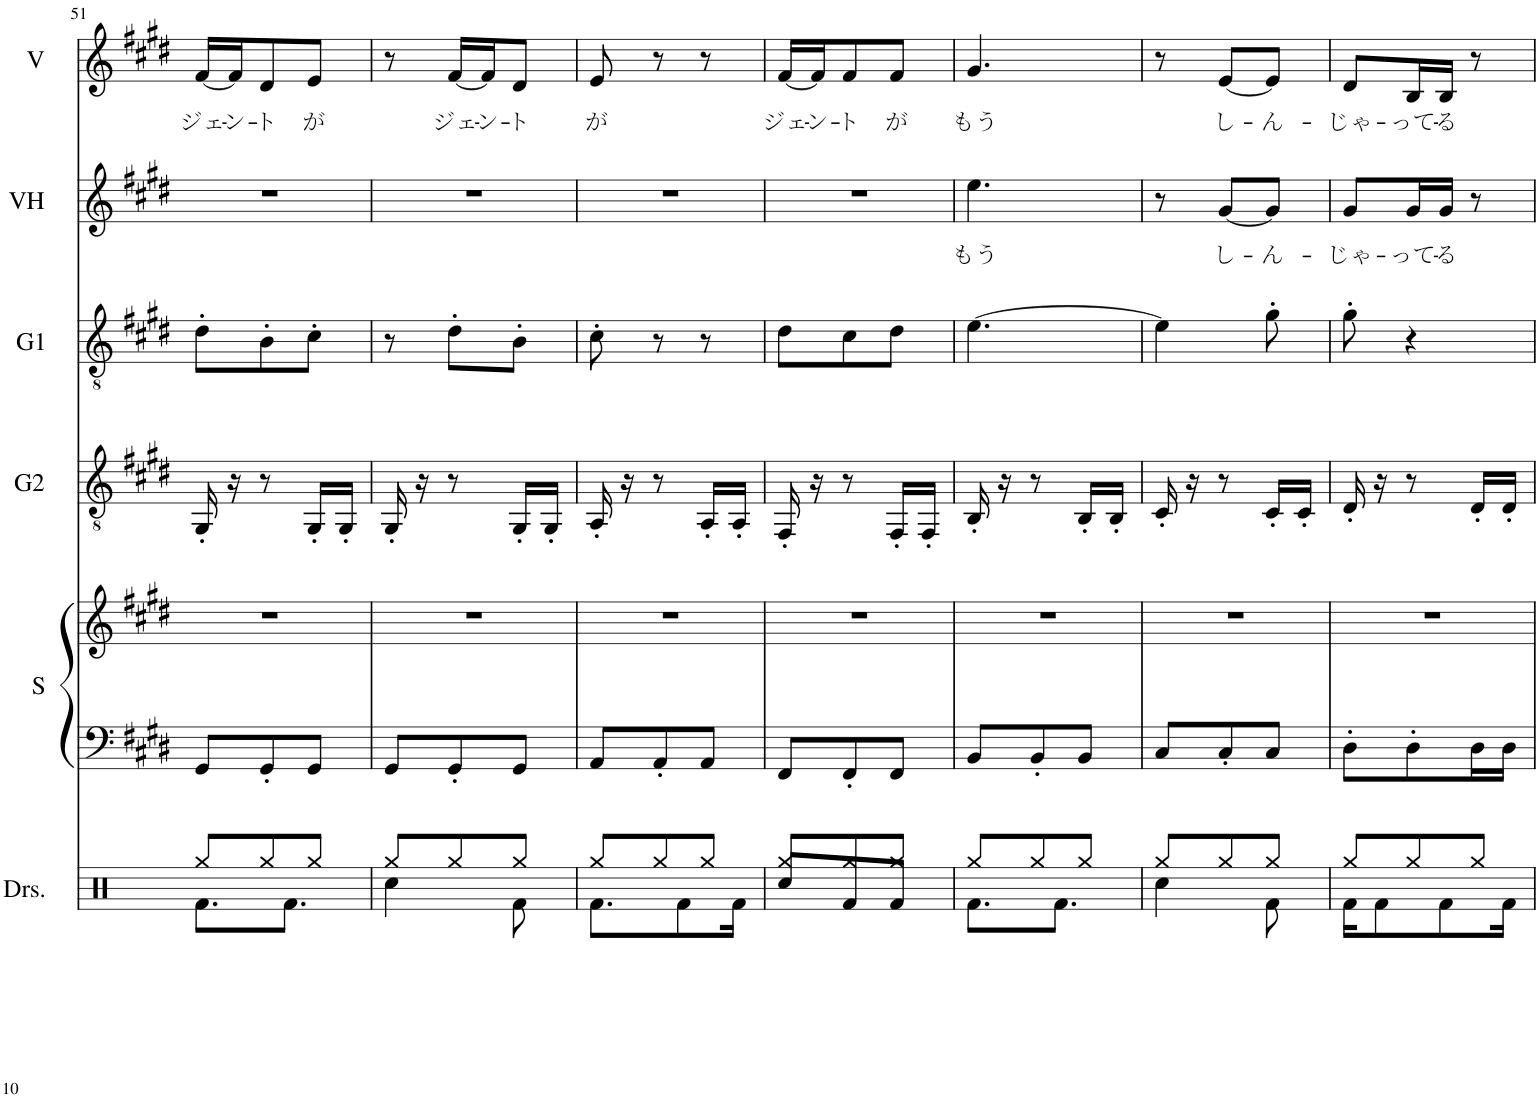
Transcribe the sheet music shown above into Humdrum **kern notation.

**kern	**kern	**kern	**kern	**kern	**kern	**text	**kern	**text
*part6	*part5	*part5	*part4	*part3	*part2	*part2	*part1	*part1
*staff7	*staff6	*staff5	*staff4	*staff3	*staff2	*staff2	*staff1	*staff1
*I"Drumset	*I"Synth	*	*I"Guitar 2	*I"Guitar 1	*I"Voice Harmony	*	*I"Voice	*
*I'Drs.	*I'S	*	*I'G2	*I'G1	*I'VH	*	*I'V	*
!!LO:PB:g=z
*clefX	*clefF4	*clefG2	*clefGv2	*clefGv2	*clefG2	*	*clefG2	*
*k[f#c#g#d#]	*k[f#c#g#d#]	*k[f#c#g#d#]	*k[f#c#g#d#]	*k[f#c#g#d#]	*k[f#c#g#d#]	*	*k[f#c#g#d#]	*
*M3/8	*M3/8	*M3/8	*M3/8	*M3/8	*M3/8	*	*M3/8	*
=51	=51	=51	=51	=51	=51	=51	=51	=51
*^	*	*	*	*	*	*	*	*
!	!	!	!	!	!	!	!	!	!LO:LY:b
8Rgg/L	8.Rf\L	8GG#/L	4.r	16GG#'/	8d#'\L	4.r	.	[16f#/LL	ジェ-
!	!	!	!	!	!	!	!	!	!LO:LY:b
.	.	.	.	16r	.	.	.	16f#/J]	-ン-
!	!	!	!	!	!	!	!	!	!LO:LY:b
8Rgg/	.	8GG#'/	.	8r	8B'\	.	.	8d#/	-ト
.	8.Rf\J	.	.	.	.	.	.	.	.
!	!	!	!	!	!	!	!	!	!LO:LY:b
8Rgg/J	.	8GG#/J	.	16GG#'/LL	8c#'\J	.	.	8e/J	が
.	.	.	.	16GG#'/JJ	.	.	.	.	.
=52	=52	=52	=52	=52	=52	=52	=52	=52	=52
8Rgg/L	4Rcc\	8GG#/L	4.r	16GG#'/	8r	4.r	.	8r	.
.	.	.	.	16r	.	.	.	.	.
!	!	!	!	!	!	!	!	!	!LO:LY:b
8Rgg/	.	8GG#'/	.	8r	8d#'\L	.	.	[16f#/LL	ジェ-
!	!	!	!	!	!	!	!	!	!LO:LY:b
.	.	.	.	.	.	.	.	16f#/J]	-ン-
!	!	!	!	!	!	!	!	!	!LO:LY:b
8Rgg/J	8Rf\	8GG#/J	.	16GG#'/LL	8B'\J	.	.	8d#/J	-ト
.	.	.	.	16GG#'/JJ	.	.	.	.	.
=53	=53	=53	=53	=53	=53	=53	=53	=53	=53
!	!	!	!	!	!	!	!	!	!LO:LY:b
8Rgg/L	8.Rf\L	8AA/L	4.r	16AA'/	8c#'\	4.r	.	8e/	が
.	.	.	.	16r	.	.	.	.	.
8Rgg/	.	8AA'/	.	8r	8r	.	.	8r	.
.	8Rf\	.	.	.	.	.	.	.	.
8Rgg/J	.	8AA/J	.	16AA'/LL	8r	.	.	8r	.
.	16Rf\Jk	.	.	16AA'/JJ	.	.	.	.	.
=54	=54	=54	=54	=54	=54	=54	=54	=54	=54
!	!	!	!	!	!	!	!	!	!LO:LY:b
8Rgg/L	8Rcc/L	8FF#/L	4.r	16FF#'/	8d#\L	4.r	.	[16f#/LL	ジェ-
!	!	!	!	!	!	!	!	!	!LO:LY:b
.	.	.	.	16r	.	.	.	16f#/J]	-ン-
!	!	!	!	!	!	!	!	!	!LO:LY:b
8Rgg/	8Rf/	8FF#'/	.	8r	8c#\	.	.	8f#/	-ト
!	!	!	!	!	!	!	!	!	!LO:LY:b
8Rgg/J	8Rf/J	8FF#/J	.	16FF#'/LL	8d#\J	.	.	8f#/J	が
.	.	.	.	16FF#'/JJ	.	.	.	.	.
=55	=55	=55	=55	=55	=55	=55	=55	=55	=55
!	!	!	!	!	!	!	!LO:LY:b	!	!LO:LY:b
8Rgg/L	8.Rf\L	8BB/L	4.r	16BB'/	[4.e\	4.ee\	もう	4.g#/	もう
.	.	.	.	16r	.	.	.	.	.
8Rgg/	.	8BB'/	.	8r	.	.	.	.	.
.	8.Rf\J	.	.	.	.	.	.	.	.
8Rgg/J	.	8BB/J	.	16BB'/LL	.	.	.	.	.
.	.	.	.	16BB'/JJ	.	.	.	.	.
=56	=56	=56	=56	=56	=56	=56	=56	=56	=56
8Rgg/L	4Rcc\	8C#/L	4.r	16C#'/	4e\]	8r	.	8r	.
.	.	.	.	16r	.	.	.	.	.
!	!	!	!	!	!	!	!LO:LY:b	!	!LO:LY:b
8Rgg/	.	8C#'/	.	8r	.	[8g#/L	し-	[8e/L	し-
!	!	!	!	!	!	!	!LO:LY:b	!	!LO:LY:b
8Rgg/J	8Rf\	8C#/J	.	16C#'/LL	8g#'\	8g#/J]	-ん-	8e/J]	-ん-
.	.	.	.	16C#'/JJ	.	.	.	.	.
=57	=57	=57	=57	=57	=57	=57	=57	=57	=57
!	!	!	!	!	!	!	!LO:LY:b	!	!LO:LY:b
8Rgg/L	16Rf\KL	8D#'\L	4.r	16D#'/	8g#'\	8g#/L	-じゃ-	8d#/L	-じゃ-
.	8Rf\	.	.	16r	.	.	.	.	.
!	!	!	!	!	!	!	!LO:LY:b	!	!LO:LY:b
8Rgg/	.	8D#'\	.	8r	4r	16g#/L	-って-	16B/L	-って-
!	!	!	!	!	!	!	!LO:LY:b	!	!LO:LY:b
.	8Rf\	.	.	.	.	16g#/JJ	-る	16B/JJ	-る
8Rgg/J	.	16D#\L	.	16D#'/LL	.	8r	.	8r	.
.	16Rf\Jk	16D#\JJ	.	16D#'/JJ	.	.	.	.	.
*v	*v	*	*	*	*	*	*	*	*
=	=	=	=	=	=	=	=	=
*-	*-	*-	*-	*-	*-	*-	*-	*-
